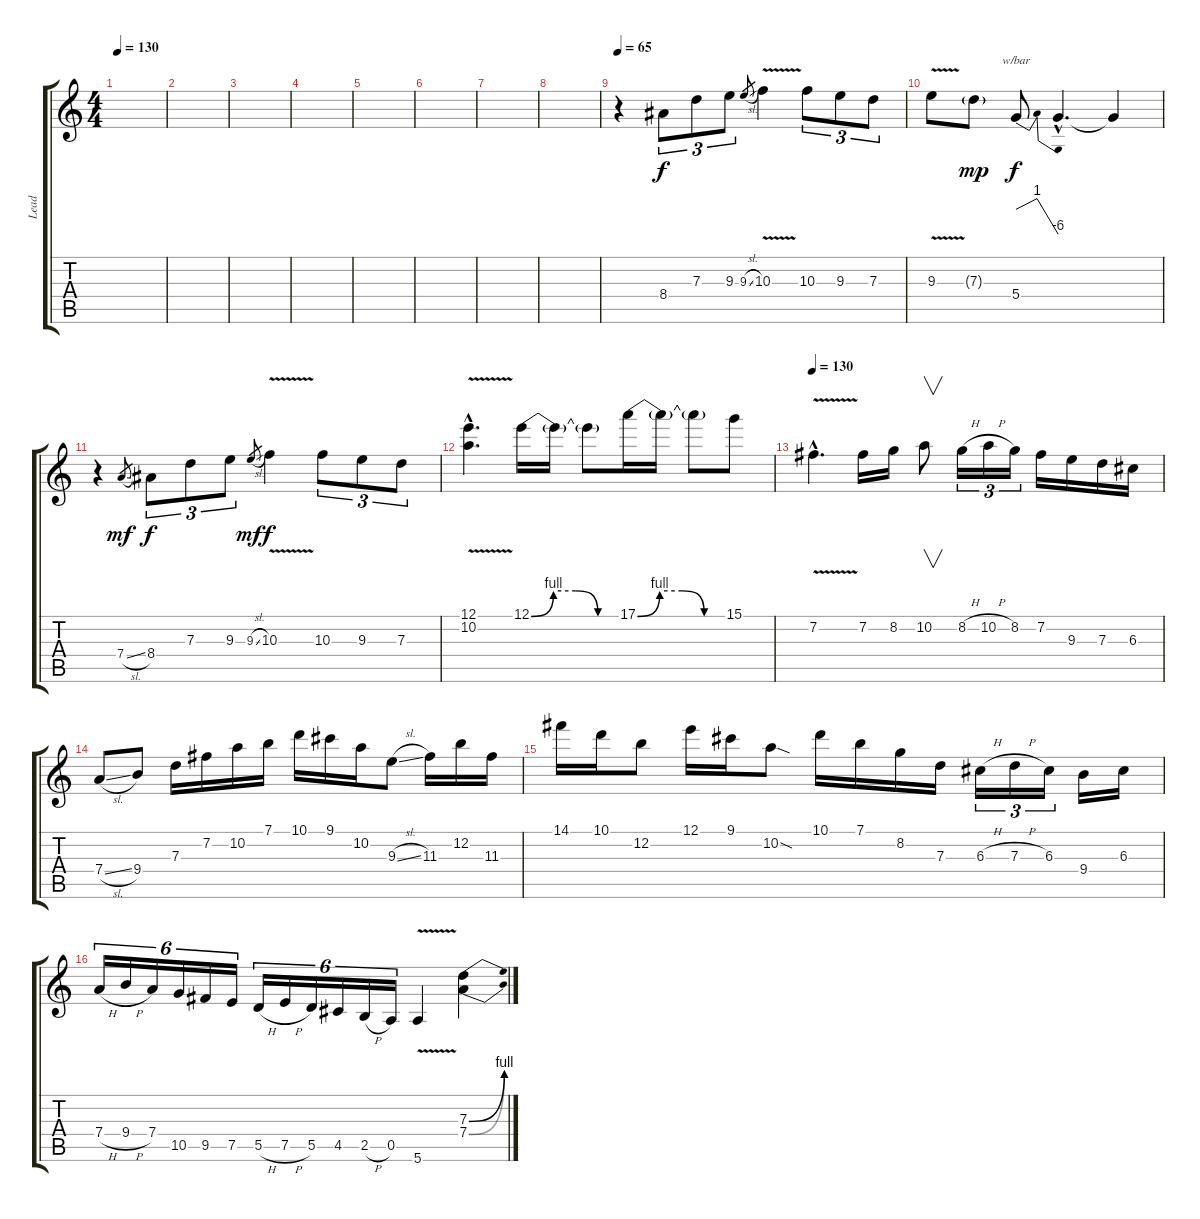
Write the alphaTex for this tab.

\track ("Lead" "Lead") {instrument distortionguitar}
\staff {score tabs}
\tuning (E4 B3 G3 D3 A2 E2) {hide}
\ts (4 4)
\tempo 130
\clef g2
\ks c
|
|
|
|
|
|
|
|
\tempo 65
r.4 8.4.8{tu (3 2)} 7.3.8{tu (3 2)} 9.3.8{tu (3 2)} 9.3{sl}.8{gr} 10.3{v}.4 10.3.8{tu (3 2)} 9.3.8{tu (3 2)} 7.3.8{tu (3 2)} |
9.3{v}.8 7.3{g}.8{dy mp} 5.4.8{tbe (dip default 0 0 20 4 60 -24) dy f} 5.4{hac t}.4{d} 5.4{t}.4 |
r.4 7.4{sl}.8{gr dy mf} 8.4.8{tu (3 2) dy f} 7.3.8{tu (3 2)} 9.3.8{tu (3 2)} 9.3{sl}.8{gr dy mf} 10.3{v}.4{dy f} 10.3.8{tu (3 2)} 9.3.8{tu (3 2)} 7.3.8{tu (3 2)} |
(12.1{v hac} 10.2{hac}).4{d} 12.1{be (custom 0 0 15 4 30 4 45 0 60 0)}.16 12.1{t}.16 12.1{t}.8 17.1{be (custom 0 0 15 4 30 4 45 0 60 0)}.16 17.1{t}.16 17.1{t}.8 15.1.8 |
\tempo 130
7.2{v hac}.4{d} 7.2.16 8.2.16 10.2.8{v} 8.2{h}.16{tu (3 2)} 10.2{h}.16{tu (3 2)} 8.2.16{tu (3 2)} 7.2.16 9.3.16 7.3.16 6.3.16 |
7.4{sl}.8 9.4.8 7.3.16 7.2.16 10.2.16 7.1.16 10.1.16 9.1.16 10.2.16 9.3{sl}.8 11.3.16 12.2.16 11.3.16 |
14.1.16 10.1.16 12.2.8 12.1.16 9.1.16 10.2{sod}.8 10.1.16 7.1.16 8.2.16 7.3.16 6.3{h}.16{tu (3 2)} 7.3{h}.16{tu (3 2)} 6.3.16{tu (3 2)} 9.4.16 6.3.16 |
7.4{h}.16{tu (6 4)} 9.4{h}.16{tu (6 4)} 7.4.16{tu (6 4)} 10.5.16{tu (6 4)} 9.5.16{tu (6 4)} 7.5.16{tu (6 4)} 5.5{h}.16{tu (6 4)} 7.5{h}.16{tu (6 4)} 5.5.16{tu (6 4)} 4.5.16{tu (6 4)} 2.5{h}.16{tu (6 4)} 0.5.16{tu (6 4)} 5.6{v}.4 (7.3{be (bend 0 0 60 4)} 7.4{be (bend 0 0 60 4)}).4
